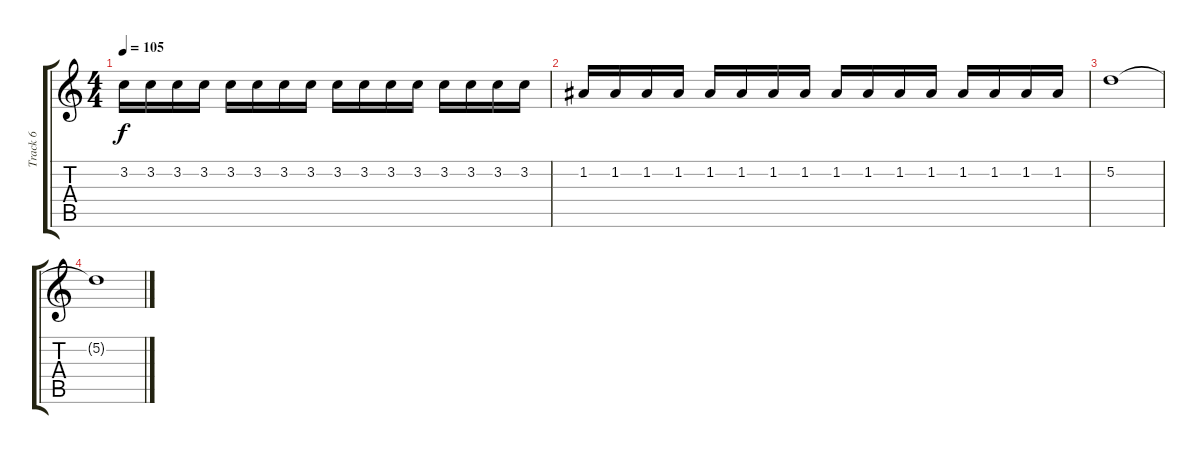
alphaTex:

\track ("Track 6" "Track 6") {instrument distortionguitar}
\staff {score tabs}
\tuning (D4 A3 F3 C3 G2 D2) {hide}
\ts (4 4)
\tempo 105
\clef g2
\ks c
3.2.16{dy f} 3.2.16 3.2.16 3.2.16 3.2.16 3.2.16 3.2.16 3.2.16 3.2.16 3.2.16 3.2.16 3.2.16 3.2.16 3.2.16 3.2.16 3.2.16 |
1.2.16 1.2.16 1.2.16 1.2.16 1.2.16 1.2.16 1.2.16 1.2.16 1.2.16 1.2.16 1.2.16 1.2.16 1.2.16 1.2.16 1.2.16 1.2.16 |
5.2.1 |
5.2{t}.1
